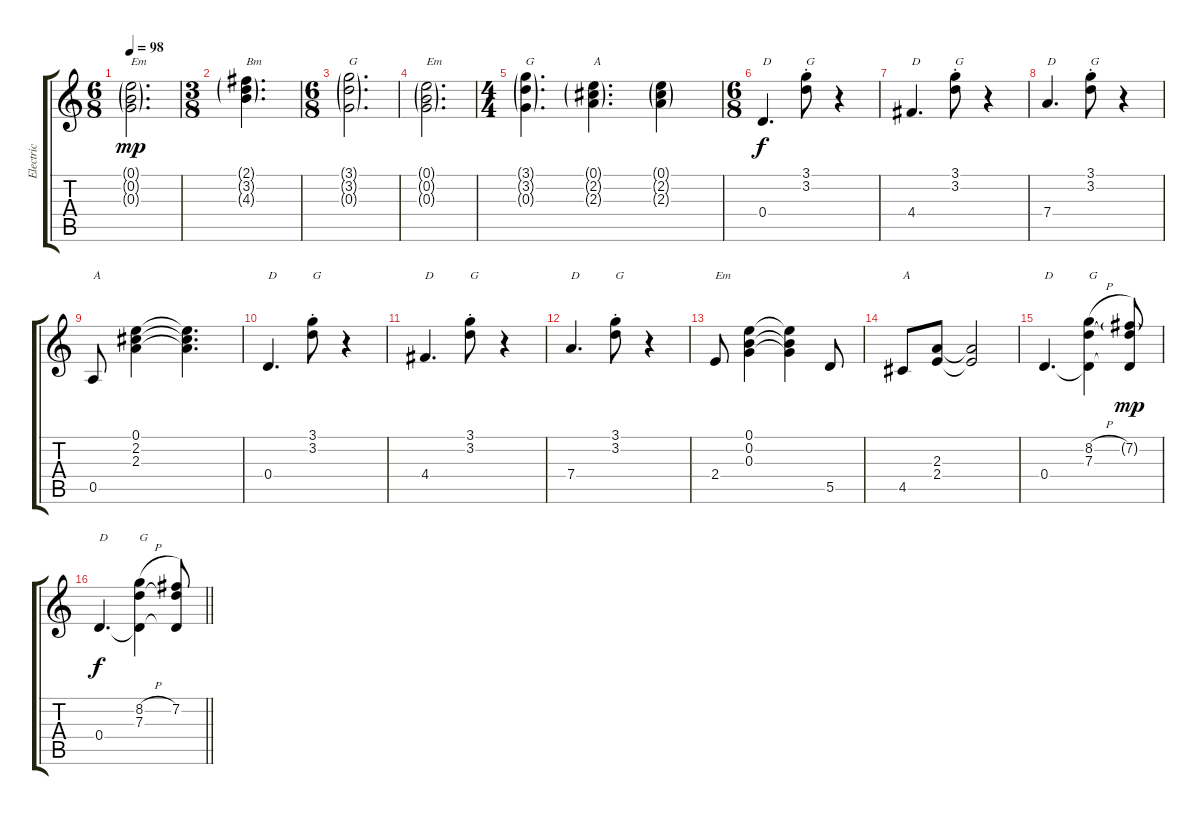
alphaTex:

\track ("Electric" "Electric") {instrument overdrivenguitar}
\staff {score tabs}
\tuning (E4 B3 G3 D3 A2 E2) {hide}
\ts (6 8)
\tempo 98
\clef g2
\ks c
(0.1{g} 0.2{g} 0.3{g}).2{d txt "Em" dy mp} |
\ts (3 8)
(2.1{g} 3.2{g} 4.3{g}).4{d txt "Bm"} |
\ts (6 8)
(3.1{g} 3.2{g} 0.3{g}).2{d txt "G"} |
(0.1{g} 0.2{g} 0.3{g}).2{d txt "Em"} |
\ts (4 4)
(3.1{g} 3.2{g} 0.3{g}).4{d txt "G"} (0.1{g} 2.2{g} 2.3{g}).4{d txt "A"} (0.1{g} 2.2{g} 2.3{g}).4 |
\ts (6 8)
0.4.4{d txt "D" dy f} (3.1{st} 3.2{st}).8{txt "G"} r.4 |
4.4.4{d txt "D"} (3.1{st} 3.2{st}).8{txt "G"} r.4 |
7.4.4{d txt "D"} (3.1{st} 3.2{st}).8{txt "G"} r.4 |
0.5.8{txt "A"} (0.1 2.2 2.3).4 (0.1{t} 2.2{t} 2.3{t}).4{d} |
0.4.4{d txt "D"} (3.1{st} 3.2{st}).8{txt "G"} r.4 |
4.4.4{d txt "D"} (3.1{st} 3.2{st}).8{txt "G"} r.4 |
7.4.4{d txt "D"} (3.1{st} 3.2{st}).8{txt "G"} r.4 |
2.4.8{txt "Em"} (0.1 0.2 0.3).4 (0.1{t} 0.2{t} 0.3{t}).4 5.5.8 |
4.5.8{txt "A"} (2.3 2.4).8 (2.3{t} 2.4{t}).2 |
0.4.4{d txt "D"} (8.2{h} 7.3 0.4{t}).4{txt "G"} (7.2{g} 7.3{t} 0.4{t}).8{dy mp} |
\barLineRight lightlight
0.4.4{d txt "D" dy f} (8.2{h} 7.3 0.4{t}).4{txt "G"} (7.2 7.3{t} 0.4{t}).8
